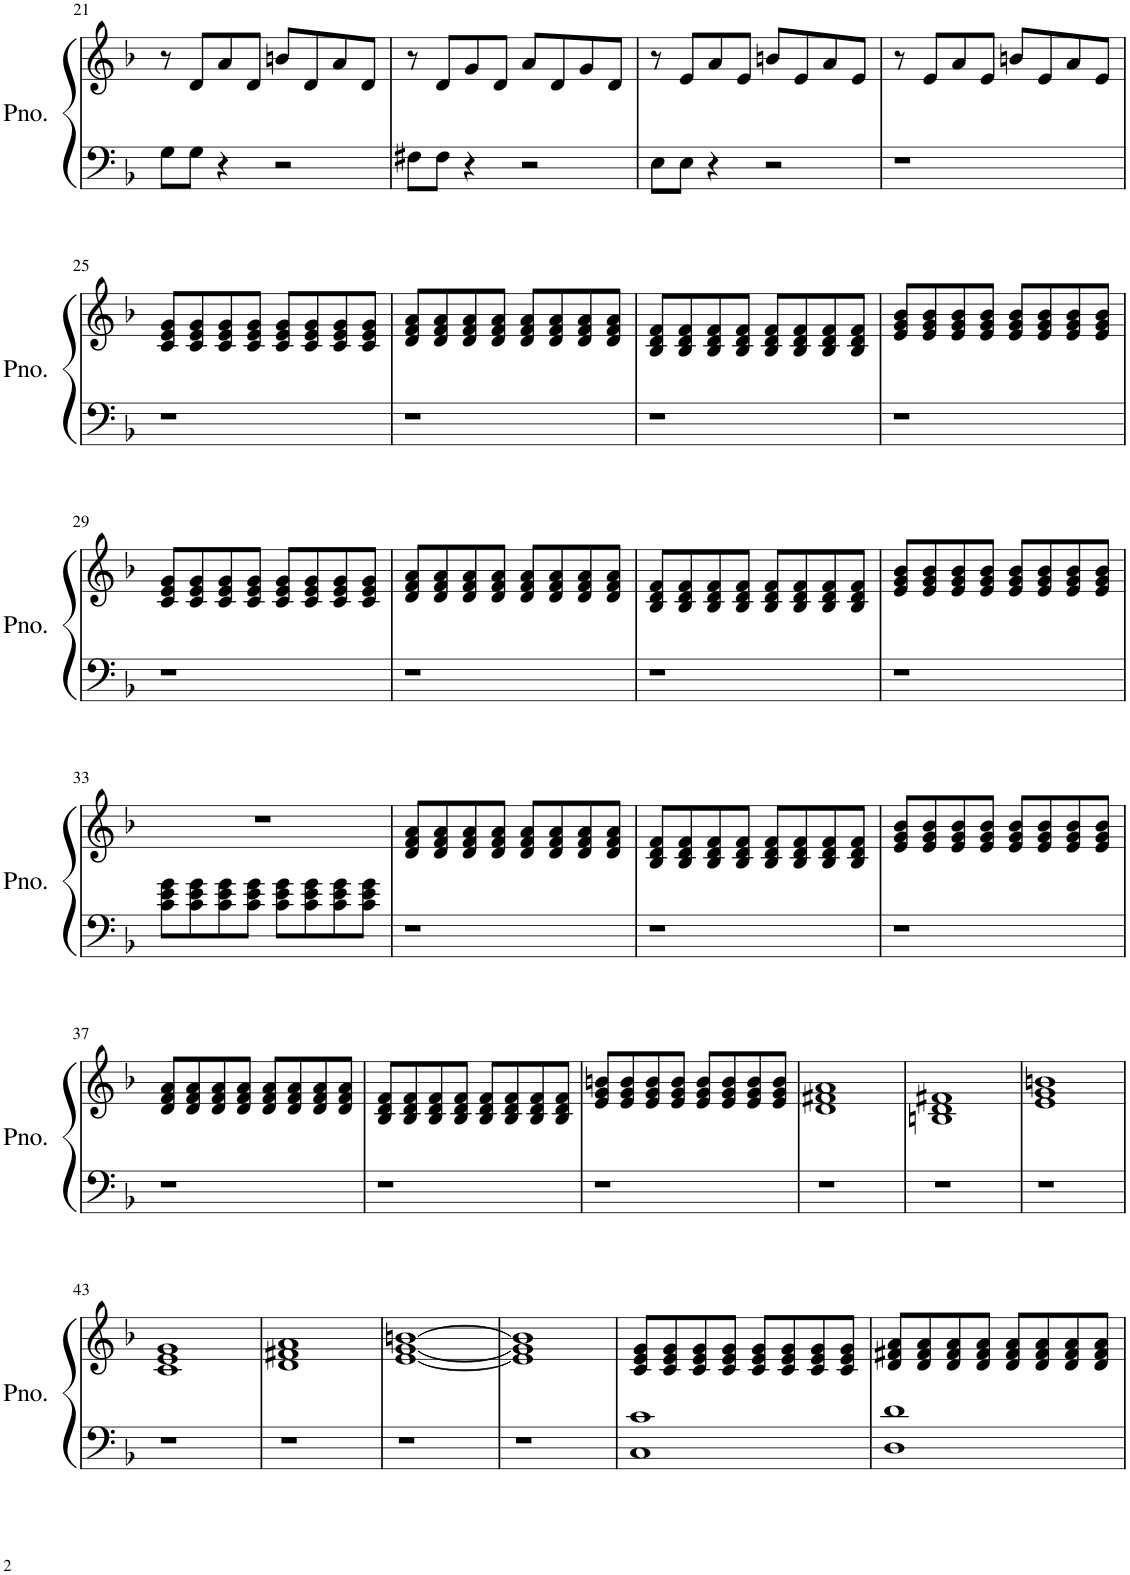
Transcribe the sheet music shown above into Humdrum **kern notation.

**kern	**kern
*part1	*part1
*staff2	*staff1
*I"Piano	*
*I'Pno.	*
!!LO:PB:g=z
*clefF4	*clefG2
*k[b-]	*k[b-]
*M4/4	*M4/4
=21	=21
8G\L	8r
8G\J	8d/L
4r	8a/
.	8d/J
2r	8bn/L
.	8d/
.	8a/
.	8d/J
=22	=22
8F#X\L	8r
8F#\J	8d/L
4r	8g/
.	8d/J
2r	8a/L
.	8d/
.	8g/
.	8d/J
=23	=23
8E\L	8r
8E\J	8e/L
4r	8a/
.	8e/J
2r	8bn/L
.	8e/
.	8a/
.	8e/J
=24	=24
1r	8r
.	8e/L
.	8a/
.	8e/J
.	8bn/L
.	8e/
.	8a/
.	8e/J
!!LO:LB:g=z
=25	=25
1r	8c/ 8e/ 8g/L
.	8c/ 8e/ 8g/
.	8c/ 8e/ 8g/
.	8c/ 8e/ 8g/J
.	8c/ 8e/ 8g/L
.	8c/ 8e/ 8g/
.	8c/ 8e/ 8g/
.	8c/ 8e/ 8g/J
=26	=26
1r	8d/ 8f/ 8a/L
.	8d/ 8f/ 8a/
.	8d/ 8f/ 8a/
.	8d/ 8f/ 8a/J
.	8d/ 8f/ 8a/L
.	8d/ 8f/ 8a/
.	8d/ 8f/ 8a/
.	8d/ 8f/ 8a/J
=27	=27
1r	8B-/ 8d/ 8f/L
.	8B-/ 8d/ 8f/
.	8B-/ 8d/ 8f/
.	8B-/ 8d/ 8f/J
.	8B-/ 8d/ 8f/L
.	8B-/ 8d/ 8f/
.	8B-/ 8d/ 8f/
.	8B-/ 8d/ 8f/J
=28	=28
1r	8e/ 8g/ 8b-/L
.	8e/ 8g/ 8b-/
.	8e/ 8g/ 8b-/
.	8e/ 8g/ 8b-/J
.	8e/ 8g/ 8b-/L
.	8e/ 8g/ 8b-/
.	8e/ 8g/ 8b-/
.	8e/ 8g/ 8b-/J
!!LO:LB:g=z
=29	=29
1r	8c/ 8e/ 8g/L
.	8c/ 8e/ 8g/
.	8c/ 8e/ 8g/
.	8c/ 8e/ 8g/J
.	8c/ 8e/ 8g/L
.	8c/ 8e/ 8g/
.	8c/ 8e/ 8g/
.	8c/ 8e/ 8g/J
=30	=30
1r	8d/ 8f/ 8a/L
.	8d/ 8f/ 8a/
.	8d/ 8f/ 8a/
.	8d/ 8f/ 8a/J
.	8d/ 8f/ 8a/L
.	8d/ 8f/ 8a/
.	8d/ 8f/ 8a/
.	8d/ 8f/ 8a/J
=31	=31
1r	8B-/ 8d/ 8f/L
.	8B-/ 8d/ 8f/
.	8B-/ 8d/ 8f/
.	8B-/ 8d/ 8f/J
.	8B-/ 8d/ 8f/L
.	8B-/ 8d/ 8f/
.	8B-/ 8d/ 8f/
.	8B-/ 8d/ 8f/J
=32	=32
1r	8e/ 8g/ 8b-/L
.	8e/ 8g/ 8b-/
.	8e/ 8g/ 8b-/
.	8e/ 8g/ 8b-/J
.	8e/ 8g/ 8b-/L
.	8e/ 8g/ 8b-/
.	8e/ 8g/ 8b-/
.	8e/ 8g/ 8b-/J
!!LO:LB:g=z
=33	=33
8c\ 8e\ 8g\L	1r
8c\ 8e\ 8g\	.
8c\ 8e\ 8g\	.
8c\ 8e\ 8g\J	.
8c\ 8e\ 8g\L	.
8c\ 8e\ 8g\	.
8c\ 8e\ 8g\	.
8c\ 8e\ 8g\J	.
=34	=34
1r	8d/ 8f/ 8a/L
.	8d/ 8f/ 8a/
.	8d/ 8f/ 8a/
.	8d/ 8f/ 8a/J
.	8d/ 8f/ 8a/L
.	8d/ 8f/ 8a/
.	8d/ 8f/ 8a/
.	8d/ 8f/ 8a/J
=35	=35
1r	8B-/ 8d/ 8f/L
.	8B-/ 8d/ 8f/
.	8B-/ 8d/ 8f/
.	8B-/ 8d/ 8f/J
.	8B-/ 8d/ 8f/L
.	8B-/ 8d/ 8f/
.	8B-/ 8d/ 8f/
.	8B-/ 8d/ 8f/J
=36	=36
1r	8e/ 8g/ 8b-/L
.	8e/ 8g/ 8b-/
.	8e/ 8g/ 8b-/
.	8e/ 8g/ 8b-/J
.	8e/ 8g/ 8b-/L
.	8e/ 8g/ 8b-/
.	8e/ 8g/ 8b-/
.	8e/ 8g/ 8b-/J
!!LO:LB:g=z
=37	=37
1r	8d/ 8f/ 8a/L
.	8d/ 8f/ 8a/
.	8d/ 8f/ 8a/
.	8d/ 8f/ 8a/J
.	8d/ 8f/ 8a/L
.	8d/ 8f/ 8a/
.	8d/ 8f/ 8a/
.	8d/ 8f/ 8a/J
=38	=38
1r	8B-/ 8d/ 8f/L
.	8B-/ 8d/ 8f/
.	8B-/ 8d/ 8f/
.	8B-/ 8d/ 8f/J
.	8B-/ 8d/ 8f/L
.	8B-/ 8d/ 8f/
.	8B-/ 8d/ 8f/
.	8B-/ 8d/ 8f/J
=39	=39
1r	8e/ 8g/ 8bn/L
.	8e/ 8g/ 8b/
.	8e/ 8g/ 8b/
.	8e/ 8g/ 8b/J
.	8e/ 8g/ 8b/L
.	8e/ 8g/ 8b/
.	8e/ 8g/ 8b/
.	8e/ 8g/ 8b/J
=40	=40
1r	1d 1f#X 1a
=41	=41
1r	1Bn 1d 1f#X
=42	=42
1r	1e 1g 1bn
!!LO:LB:g=z
=43	=43
1r	1c 1e 1g
=44	=44
1r	1d 1f#X 1a
=45	=45
1r	[1e [1g [1bn
=46	=46
1r	1e] 1g] 1b]
=47	=47
1C 1c	8c/ 8e/ 8g/L
.	8c/ 8e/ 8g/
.	8c/ 8e/ 8g/
.	8c/ 8e/ 8g/J
.	8c/ 8e/ 8g/L
.	8c/ 8e/ 8g/
.	8c/ 8e/ 8g/
.	8c/ 8e/ 8g/J
=48	=48
1D 1d	8d/ 8f#X/ 8a/L
.	8d/ 8f#/ 8a/
.	8d/ 8f#/ 8a/
.	8d/ 8f#/ 8a/J
.	8d/ 8f#/ 8a/L
.	8d/ 8f#/ 8a/
.	8d/ 8f#/ 8a/
.	8d/ 8f#/ 8a/J
=	=
*-	*-
